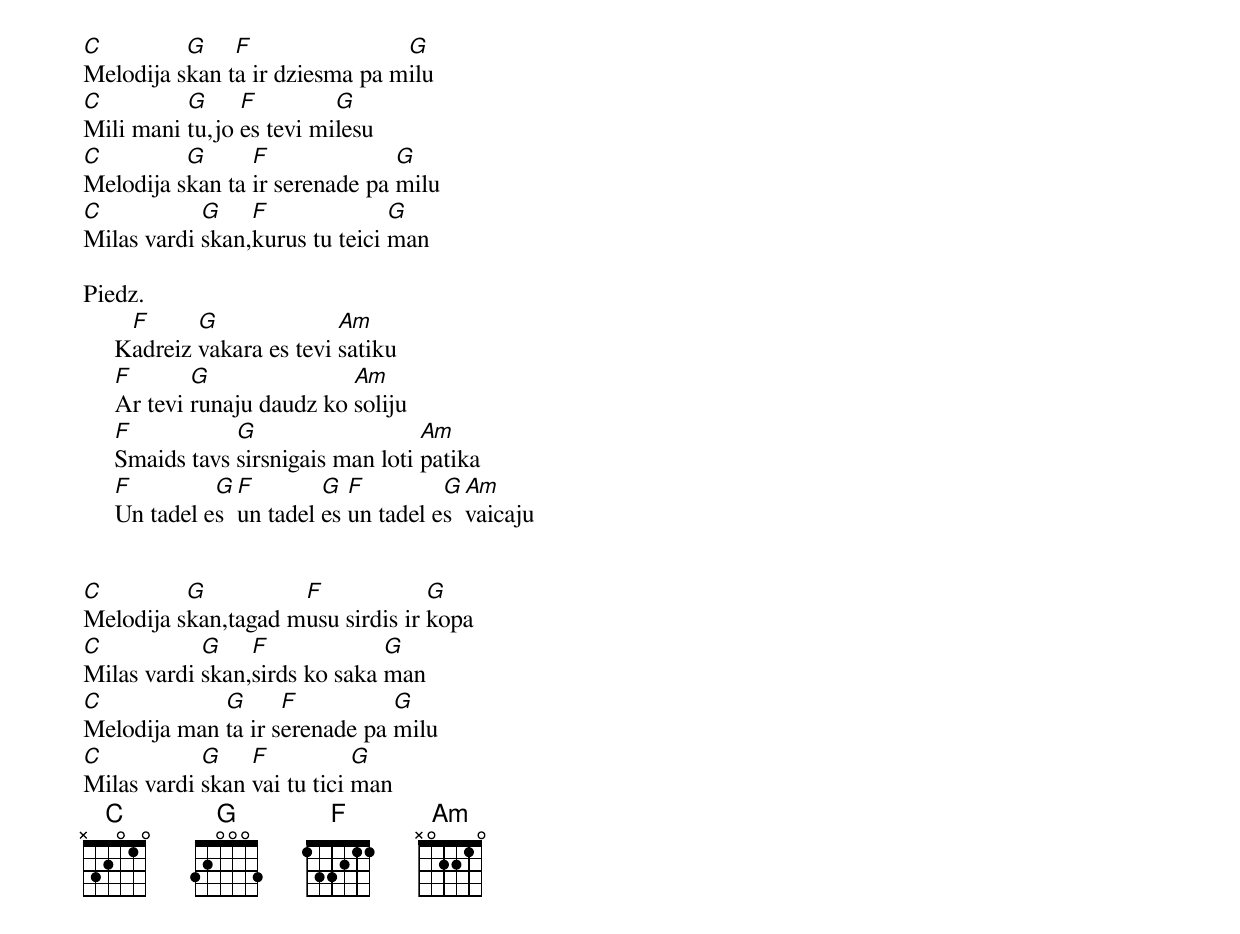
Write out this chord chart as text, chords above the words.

C         G    F                G
Melodija skan ta ir dziesma pa milu
C         G     F         G
Mili mani tu,jo es tevi milesu
C         G      F              G
Melodija skan ta ir serenade pa milu
C           G    F              G
Milas vardi skan,kurus tu teici man

Piedz.
      F      G              Am
     Kadreiz vakara es tevi satiku
     F       G               Am
     Ar tevi runaju daudz ko soliju
     F           G                   Am
     Smaids tavs sirsnigais man loti patika
     F         G F        G  F         G  Am
     Un tadel es un tadel es un tadel es  vaicaju


C         G          F             G
Melodija skan,tagad musu sirdis ir kopa
C           G    F             G
Milas vardi skan,sirds ko saka man
C            G      F          G
Melodija man ta ir serenade pa milu
C           G    F           G
Milas vardi skan vai tu tici man
